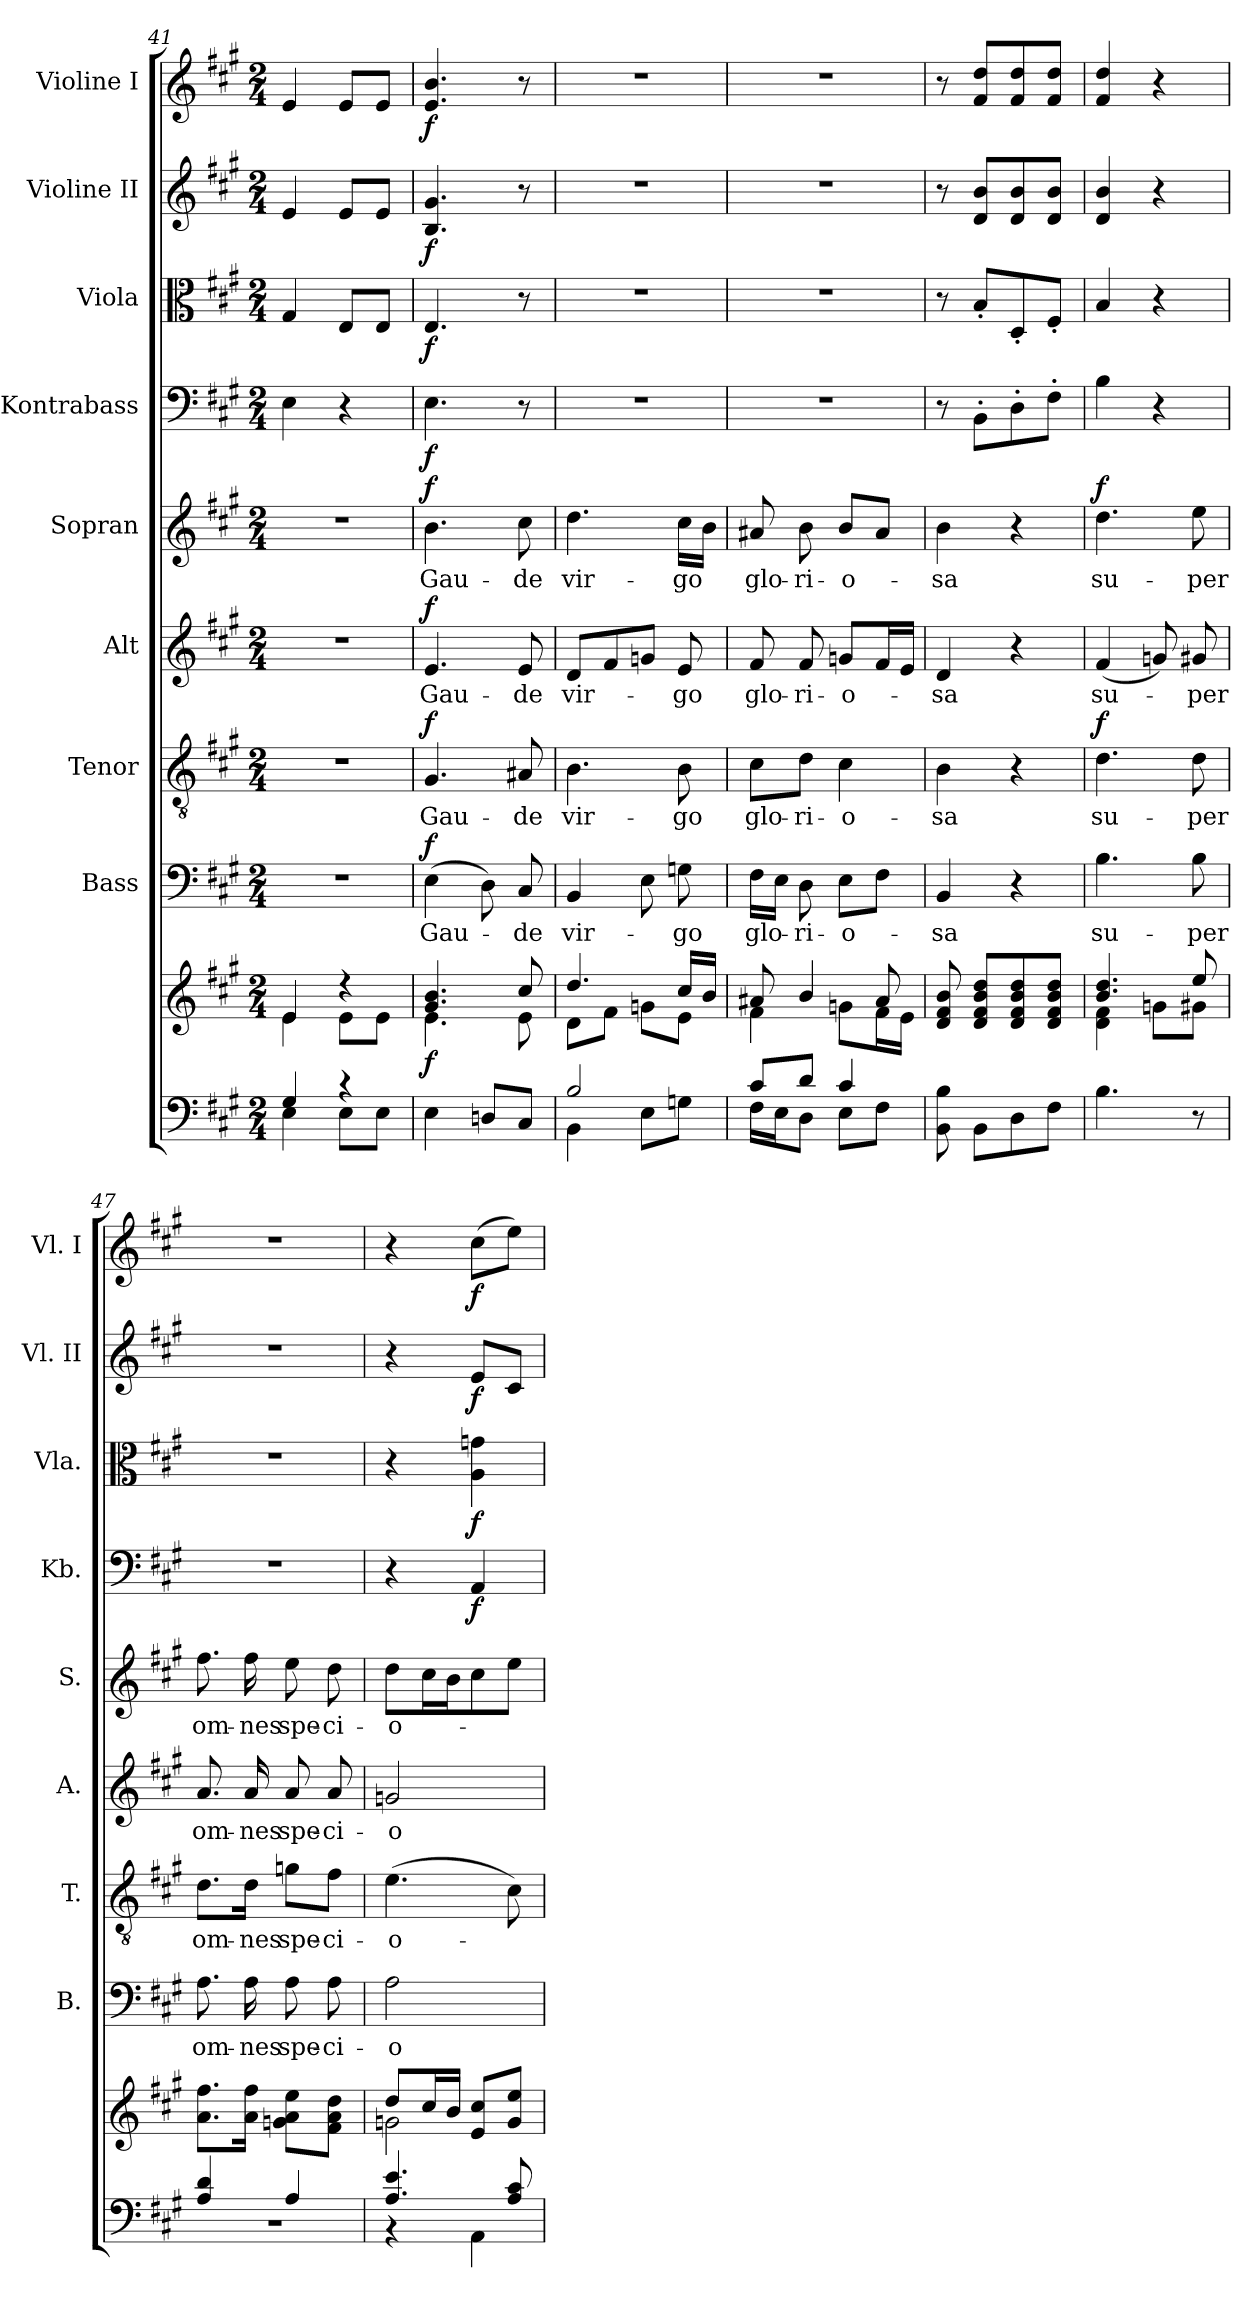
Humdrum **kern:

**kern	**kern	**dynam	**kern	**text	**dynam	**kern	**text	**dynam	**kern	**text	**dynam	**kern	**text	**dynam	**kern	**dynam	**kern	**dynam	**kern	**dynam	**kern	**dynam
*part9	*part9	*part9	*part8	*part8	*part8	*part7	*part7	*part7	*part6	*part6	*part6	*part5	*part5	*part5	*part4	*part4	*part3	*part3	*part2	*part2	*part1	*part1
*staff10	*staff9	*staff9/10	*staff8	*staff8	*staff8	*staff7	*staff7	*staff7	*staff6	*staff6	*staff6	*staff5	*staff5	*staff5	*staff4	*staff4	*staff3	*staff3	*staff2	*staff2	*staff1	*staff1
*	*	*	*I"Bass	*	*	*I"Tenor	*	*	*I"Alt	*	*	*I"Sopran	*	*	*I"Kontrabass	*	*I"Viola	*	*I"Violine II	*	*I"Violine I	*
*	*	*	*I'B.	*	*	*I'T.	*	*	*I'A.	*	*	*I'S.	*	*	*I'Kb.	*	*I'Vla.	*	*I'Vl. II	*	*I'Vl. I	*
*clefF4	*clefG2	*	*clefF4	*	*	*clefGv2	*	*	*clefG2	*	*	*clefG2	*	*	*clefF4	*	*clefC3	*	*clefG2	*	*clefG2	*
*	*	*	*	*	*	*	*	*	*	*	*	*	*	*	*ITrd7c12	*	*	*	*	*	*	*
*k[f#c#g#]	*k[f#c#g#]	*	*k[f#c#g#]	*	*	*k[f#c#g#]	*	*	*k[f#c#g#]	*	*	*k[f#c#g#]	*	*	*k[f#c#g#]	*	*k[f#c#g#]	*	*k[f#c#g#]	*	*k[f#c#g#]	*
*A:	*A:	*	*A:	*	*	*A:	*	*	*A:	*	*	*A:	*	*	*A:	*	*A:	*	*A:	*	*A:	*
*M2/4	*M2/4	*	*M2/4	*	*	*M2/4	*	*	*M2/4	*	*	*M2/4	*	*	*M2/4	*	*M2/4	*	*M2/4	*	*M2/4	*
=41	=41	=41	=41	=41	=41	=41	=41	=41	=41	=41	=41	=41	=41	=41	=41	=41	=41	=41	=41	=41	=41	=41
*^	*^	*	*	*	*	*	*	*	*	*	*	*	*	*	*	*	*	*	*	*	*	*
4G#/	4E\	4e/	4e\	.	2r	.	.	2r	.	.	2r	.	.	2r	.	.	4EE\	.	4G#/	.	4e/	.	4e/	.
4rc	8E\L	4rdd	8e\L	.	.	.	.	.	.	.	.	.	.	.	.	.	4r	.	8E/L	.	8e/L	.	8e/L	.
.	8E\J	.	8e\J	.	.	.	.	.	.	.	.	.	.	.	.	.	.	.	8E/J	.	8e/J	.	8e/J	.
=42	=42	=42	=42	=42	=42	=42	=42	=42	=42	=42	=42	=42	=42	=42	=42	=42	=42	=42	=42	=42	=42	=42	=42	=42
!	!	!	!	!LO:DY:b	!	!LO:LY:b	!LO:DY:a	!	!LO:LY:b	!LO:DY:a	!	!LO:LY:b	!LO:DY:a	!	!LO:LY:b	!LO:DY:a	!	!LO:DY:b	!	!LO:DY:b	!	!LO:DY:b	!	!LO:DY:b
*v	*v	*	*	*	*	*	*	*	*	*	*	*	*	*	*	*	*	*	*	*	*	*	*	*
4E\	4.g#/ 4.b/	4.e\	f	(>4E\	Gau-	f	4.G#/	Gau-	f	4.e/	Gau-	f	4.b\	Gau-	f	4.EE\	f	4.E/	f	4.B/ 4.g#/	f	4.e/ 4.b/	f
8Dn/L	.	.	.	8D\)	.	.	.	.	.	.	.	.	.	.	.	.	.	.	.	.	.	.	.
!	!	!	!	!	!LO:LY:b	!	!	!LO:LY:b	!	!	!LO:LY:b	!	!	!LO:LY:b	!	!	!	!	!	!	!	!	!
8C#/J	8cc#/	8e\	.	8C#/	-de	.	8A#X/	-de	.	8e/	-de	.	8cc#\	-de	.	8r	.	8r	.	8r	.	8r	.
=43	=43	=43	=43	=43	=43	=43	=43	=43	=43	=43	=43	=43	=43	=43	=43	=43	=43	=43	=43	=43	=43	=43	=43
*^	*	*	*	*	*	*	*	*	*	*	*	*	*	*	*	*	*	*	*	*	*	*	*
!	!	!	!	!	!	!LO:LY:b	!	!	!LO:LY:b	!	!	!LO:LY:b	!	!	!LO:LY:b	!	!	!	!	!	!	!	!	!
2B/	4BB\	4.dd/	8d\L	.	4BB/	vir-	.	4.B\	vir-	.	8d/L	vir-	.	4.dd\	vir-	.	2r	.	2r	.	2r	.	2r	.
.	.	.	8f#\J	.	.	.	.	.	.	.	8f#/	.	.	.	.	.	.	.	.	.	.	.	.	.
.	8E\L	.	8gn\L	.	8E\	.	.	.	.	.	8gn/J	.	.	.	.	.	.	.	.	.	.	.	.	.
!	!	!	!	!	!	!LO:LY:b	!	!	!LO:LY:b	!	!	!LO:LY:b	!	!	!LO:LY:b	!	!	!	!	!	!	!	!	!
.	8Gn\J	16cc#/LL	8e\J	.	8Gn\	-go	.	8B\	-go	.	8e/	-go	.	16cc#\LL	-go	.	.	.	.	.	.	.	.	.
.	.	16b/JJ	.	.	.	.	.	.	.	.	.	.	.	16b\JJ	.	.	.	.	.	.	.	.	.	.
!!LO:PB:g=z
=44	=44	=44	=44	=44	=44	=44	=44	=44	=44	=44	=44	=44	=44	=44	=44	=44	=44	=44	=44	=44	=44	=44	=44	=44
!	!	!	!	!	!	!LO:LY:b	!	!	!LO:LY:b	!	!	!LO:LY:b	!	!	!LO:LY:b	!	!	!	!	!	!	!	!	!
8c#/L	16F#\LL	8a#X/	4f#\	.	16F#\LL	glo-	.	8c#\L	glo-	.	8f#/	glo-	.	8a#X/	glo-	.	2r	.	2r	.	2r	.	2r	.
.	16E\J	.	.	.	16E\JJ	.	.	.	.	.	.	.	.	.	.	.	.	.	.	.	.	.	.	.
!	!	!	!	!	!	!LO:LY:b	!	!	!LO:LY:b	!	!	!LO:LY:b	!	!	!LO:LY:b	!	!	!	!	!	!	!	!	!
8d/J	8D\J	4b/	.	.	8D\	-ri-	.	8d\J	-ri-	.	8f#/	-ri-	.	8b\	-ri-	.	.	.	.	.	.	.	.	.
!	!	!	!	!	!	!LO:LY:b	!	!	!LO:LY:b	!	!	!LO:LY:b	!	!	!LO:LY:b	!	!	!	!	!	!	!	!	!
4c#/	8E\L	.	8gn\L	.	8E\L	-o-	.	4c#\	-o-	.	8gn/L	-o-	.	8b/L	-o-	.	.	.	.	.	.	.	.	.
.	8F#\J	8a#/	16f#\L	.	8F#\J	.	.	.	.	.	16f#/L	.	.	8a#/J	.	.	.	.	.	.	.	.	.	.
.	.	.	16e\JJ	.	.	.	.	.	.	.	16e/JJ	.	.	.	.	.	.	.	.	.	.	.	.	.
*v	*v	*	*	*	*	*	*	*	*	*	*	*	*	*	*	*	*	*	*	*	*	*	*	*
=45	=45	=45	=45	=45	=45	=45	=45	=45	=45	=45	=45	=45	=45	=45	=45	=45	=45	=45	=45	=45	=45	=45	=45
!	!	!	!	!	!LO:LY:b	!	!	!LO:LY:b	!	!	!LO:LY:b	!	!	!LO:LY:b	!	!	!	!	!	!	!	!	!
*	*v	*v	*	*	*	*	*	*	*	*	*	*	*	*	*	*	*	*	*	*	*	*	*
8BB\ 8B\	8d/ 8f#/ 8b/	.	4BB/	-sa	.	4B\	-sa	.	4d/	-sa	.	4b\	-sa	.	8r	.	8r	.	8r	.	8r	.
8BB\L	8d/ 8f#/ 8b/ 8dd/L	.	.	.	.	.	.	.	.	.	.	.	.	.	8BBB'>\L	.	8B'</L	.	8d/ 8b/L	.	8f#/ 8dd/L	.
8D\	8d/ 8f#/ 8b/ 8dd/	.	4r	.	.	4r	.	.	4r	.	.	4r	.	.	8DD'>\	.	8D'</	.	8d/ 8b/	.	8f#/ 8dd/	.
8F#\J	8d/ 8f#/ 8b/ 8dd/J	.	.	.	.	.	.	.	.	.	.	.	.	.	8FF#'>\J	.	8F#'</J	.	8d/ 8b/J	.	8f#/ 8dd/J	.
=46	=46	=46	=46	=46	=46	=46	=46	=46	=46	=46	=46	=46	=46	=46	=46	=46	=46	=46	=46	=46	=46	=46
*	*^	*	*	*	*	*	*	*	*	*	*	*	*	*	*	*	*	*	*	*	*	*
!	!	!	!	!	!LO:LY:b	!	!	!LO:LY:b	!LO:DY:a	!	!LO:LY:b	!	!	!LO:LY:b	!LO:DY:a	!	!	!	!	!	!	!	!
4.B\	4.b/ 4.dd/	4d\ 4f#\	.	4.B\	su-	.	4.d\	su-	f	(<4f#/	su-	.	4.dd\	su-	f	4BB\	.	4B/	.	4d/ 4b/	.	4f#/ 4dd/	.
.	.	8gn\L	.	.	.	.	.	.	.	8gn/)	.	.	.	.	.	4r	.	4r	.	4r	.	4r	.
!	!	!	!	!	!LO:LY:b	!	!	!LO:LY:b	!	!	!LO:LY:b	!	!	!LO:LY:b	!	!	!	!	!	!	!	!	!
8r	8ee/	8g#X\J	.	8B\	-per	.	8d\	-per	.	8g#X/	-per	.	8ee\	-per	.	.	.	.	.	.	.	.	.
=47	=47	=47	=47	=47	=47	=47	=47	=47	=47	=47	=47	=47	=47	=47	=47	=47	=47	=47	=47	=47	=47	=47	=47
*^	*	*	*	*	*	*	*	*	*	*	*	*	*	*	*	*	*	*	*	*	*	*	*
!	!	!	!	!	!	!LO:LY:b	!	!	!LO:LY:b	!	!	!LO:LY:b	!	!	!LO:LY:b	!	!	!	!	!	!	!	!	!
*	*	*v	*v	*	*	*	*	*	*	*	*	*	*	*	*	*	*	*	*	*	*	*	*	*
4A/ 4d/	2r	8.a\ 8.ff#\L	.	8.A\	om-	.	8.d\L	om-	.	8.a/	om-	.	8.ff#\	om-	.	2r	.	2r	.	2r	.	2r	.
!	!	!	!	!	!LO:LY:b	!	!	!LO:LY:b	!	!	!LO:LY:b	!	!	!LO:LY:b	!	!	!	!	!	!	!	!	!
.	.	16a\ 16ff#\Jk	.	16A\	-nes	.	16d\Jk	-nes	.	16a/	-nes	.	16ff#\	-nes	.	.	.	.	.	.	.	.	.
!	!	!	!	!	!LO:LY:b	!	!	!LO:LY:b	!	!	!LO:LY:b	!	!	!LO:LY:b	!	!	!	!	!	!	!	!	!
4A/	.	8gn\ 8a\ 8ee\L	.	8A\	spe-	.	8gn\L	spe-	.	8a/	spe-	.	8ee\	spe-	.	.	.	.	.	.	.	.	.
!	!	!	!	!	!LO:LY:b	!	!	!LO:LY:b	!	!	!LO:LY:b	!	!	!LO:LY:b	!	!	!	!	!	!	!	!	!
.	.	8f#\ 8a\ 8dd\J	.	8A\	-ci-	.	8f#\J	-ci-	.	8a/	-ci-	.	8dd\	-ci-	.	.	.	.	.	.	.	.	.
=48	=48	=48	=48	=48	=48	=48	=48	=48	=48	=48	=48	=48	=48	=48	=48	=48	=48	=48	=48	=48	=48	=48	=48
*	*	*^	*	*	*	*	*	*	*	*	*	*	*	*	*	*	*	*	*	*	*	*	*
!	!	!	!	!	!	!LO:LY:b	!	!	!LO:LY:b	!	!	!LO:LY:b	!	!	!LO:LY:b	!	!	!	!	!	!	!	!	!
4.A/ 4.e/	4rBB	8dd/L	2gn\	.	2A\	-o-	.	(>4.e\	-o-	.	2gn/	-o-	.	8dd\L	-o-	.	4r	.	4r	.	4r	.	4r	.
.	.	16cc#/L	.	.	.	.	.	.	.	.	.	.	.	16cc#\L	.	.	.	.	.	.	.	.	.	.
.	.	16b/JJ	.	.	.	.	.	.	.	.	.	.	.	16b\J	.	.	.	.	.	.	.	.	.	.
!	!	!	!	!	!	!	!	!	!	!	!	!	!	!	!	!	!	!LO:DY:b	!	!LO:DY:b	!	!LO:DY:b	!	!LO:DY:b
.	4AA\	8e/ 8cc#/L	.	.	.	.	.	.	.	.	.	.	.	8cc#\	.	.	4AAA/	f	4A\ 4gn\	f	8e/L	f	(>8cc#\L	f
8A/ 8c#/	.	8g/ 8ee/J	.	.	.	.	.	8c#\)	.	.	.	.	.	8ee\J	.	.	.	.	.	.	8c#/J	.	8ee\J)	.
*v	*v	*	*	*	*	*	*	*	*	*	*	*	*	*	*	*	*	*	*	*	*	*	*	*
*	*v	*v	*	*	*	*	*	*	*	*	*	*	*	*	*	*	*	*	*	*	*	*	*
=	=	=	=	=	=	=	=	=	=	=	=	=	=	=	=	=	=	=	=	=	=	=
*-	*-	*-	*-	*-	*-	*-	*-	*-	*-	*-	*-	*-	*-	*-	*-	*-	*-	*-	*-	*-	*-	*-
